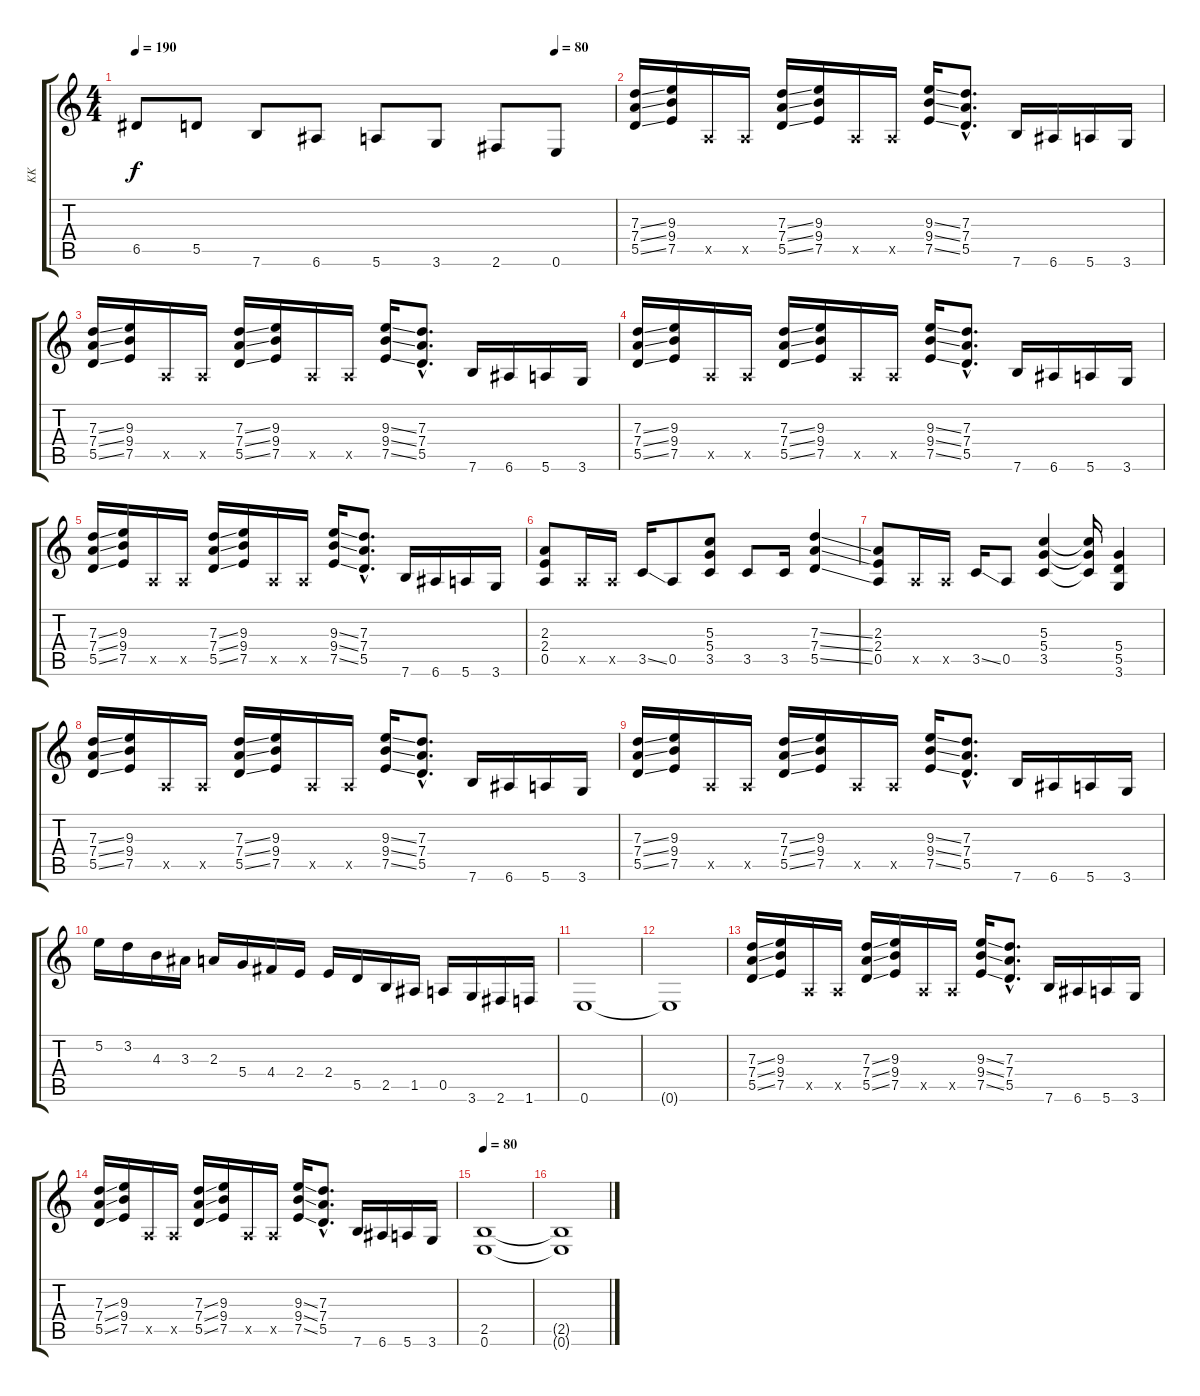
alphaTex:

\track ("KK" "KK") {instrument distortionguitar}
\staff {score tabs}
\tuning (E4 B3 G3 D3 A2 E2) {hide}
\ts (4 4)
\tempo 190
\tempo (80 0.875)
\clef g2
\ks c
6.5.8{dy f} 5.5.8 7.6.8 6.6.8 5.6.8 3.6.8 2.6.8 0.6.8 |
(7.3{ss} 7.4{ss} 5.5{ss}).16{instrument overdrivenguitar} (9.3 9.4 7.5).16 0.5{x}.16 0.5{x}.16 (7.3{ss} 7.4{ss} 5.5{ss}).16 (9.3 9.4 7.5).16 0.5{x}.16 0.5{x}.16 (9.3{ss} 9.4{ss} 7.5{ss}).16 (7.3{hac} 7.4{hac} 5.5{hac}).8{d} 7.6.16 6.6.16 5.6.16 3.6.16 |
(7.3{ss} 7.4{ss} 5.5{ss}).16 (9.3 9.4 7.5).16 0.5{x}.16 0.5{x}.16 (7.3{ss} 7.4{ss} 5.5{ss}).16 (9.3 9.4 7.5).16 0.5{x}.16 0.5{x}.16 (9.3{ss} 9.4{ss} 7.5{ss}).16 (7.3{hac} 7.4{hac} 5.5{hac}).8{d} 7.6.16 6.6.16 5.6.16 3.6.16 |
(7.3{ss} 7.4{ss} 5.5{ss}).16 (9.3 9.4 7.5).16 0.5{x}.16 0.5{x}.16 (7.3{ss} 7.4{ss} 5.5{ss}).16 (9.3 9.4 7.5).16 0.5{x}.16 0.5{x}.16 (9.3{ss} 9.4{ss} 7.5{ss}).16 (7.3{hac} 7.4{hac} 5.5{hac}).8{d} 7.6.16 6.6.16 5.6.16 3.6.16 |
(7.3{ss} 7.4{ss} 5.5{ss}).16 (9.3 9.4 7.5).16 0.5{x}.16 0.5{x}.16 (7.3{ss} 7.4{ss} 5.5{ss}).16 (9.3 9.4 7.5).16 0.5{x}.16 0.5{x}.16 (9.3{ss} 9.4{ss} 7.5{ss}).16 (7.3{hac} 7.4{hac} 5.5{hac}).8{d} 7.6.16 6.6.16 5.6.16 3.6.16 |
(2.3 2.4 0.5).8 0.5{x}.16 0.5{x}.16 3.5{ss}.16 0.5.8 (5.3 5.4 3.5).8 3.5.8 3.5.16 (7.3{ss} 7.4{ss} 5.5{ss}).4 |
(2.3 2.4 0.5).8 0.5{x}.16 0.5{x}.16 3.5{ss}.16 0.5.8 (5.3 5.4 3.5).4 (5.3{t} 5.4{t} 3.5{t}).16 (5.4 5.5 3.6).4 |
(7.3{ss} 7.4{ss} 5.5{ss}).16 (9.3 9.4 7.5).16 0.5{x}.16 0.5{x}.16 (7.3{ss} 7.4{ss} 5.5{ss}).16 (9.3 9.4 7.5).16 0.5{x}.16 0.5{x}.16 (9.3{ss} 9.4{ss} 7.5{ss}).16 (7.3{hac} 7.4{hac} 5.5{hac}).8{d} 7.6.16 6.6.16 5.6.16 3.6.16 |
(7.3{ss} 7.4{ss} 5.5{ss}).16 (9.3 9.4 7.5).16 0.5{x}.16 0.5{x}.16 (7.3{ss} 7.4{ss} 5.5{ss}).16 (9.3 9.4 7.5).16 0.5{x}.16 0.5{x}.16 (9.3{ss} 9.4{ss} 7.5{ss}).16 (7.3{hac} 7.4{hac} 5.5{hac}).8{d} 7.6.16 6.6.16 5.6.16 3.6.16 |
5.2.16 3.2.16 4.3.16 3.3.16 2.3.16 5.4.16 4.4.16 2.4.16 2.4.16 5.5.16 2.5.16 1.5.16 0.5.16 3.6.16 2.6.16 1.6.16 |
0.6.1 |
0.6{t}.1 |
(7.3{ss} 7.4{ss} 5.5{ss}).16 (9.3 9.4 7.5).16 0.5{x}.16 0.5{x}.16 (7.3{ss} 7.4{ss} 5.5{ss}).16 (9.3 9.4 7.5).16 0.5{x}.16 0.5{x}.16 (9.3{ss} 9.4{ss} 7.5{ss}).16 (7.3{hac} 7.4{hac} 5.5{hac}).8{d} 7.6.16 6.6.16 5.6.16 3.6.16 |
(7.3{ss} 7.4{ss} 5.5{ss}).16 (9.3 9.4 7.5).16 0.5{x}.16 0.5{x}.16 (7.3{ss} 7.4{ss} 5.5{ss}).16 (9.3 9.4 7.5).16 0.5{x}.16 0.5{x}.16 (9.3{ss} 9.4{ss} 7.5{ss}).16 (7.3{hac} 7.4{hac} 5.5{hac}).8{d} 7.6.16 6.6.16 5.6.16 3.6.16 |
\tempo 80
(2.5 0.6).1 |
(2.5{t} 0.6{t}).1
